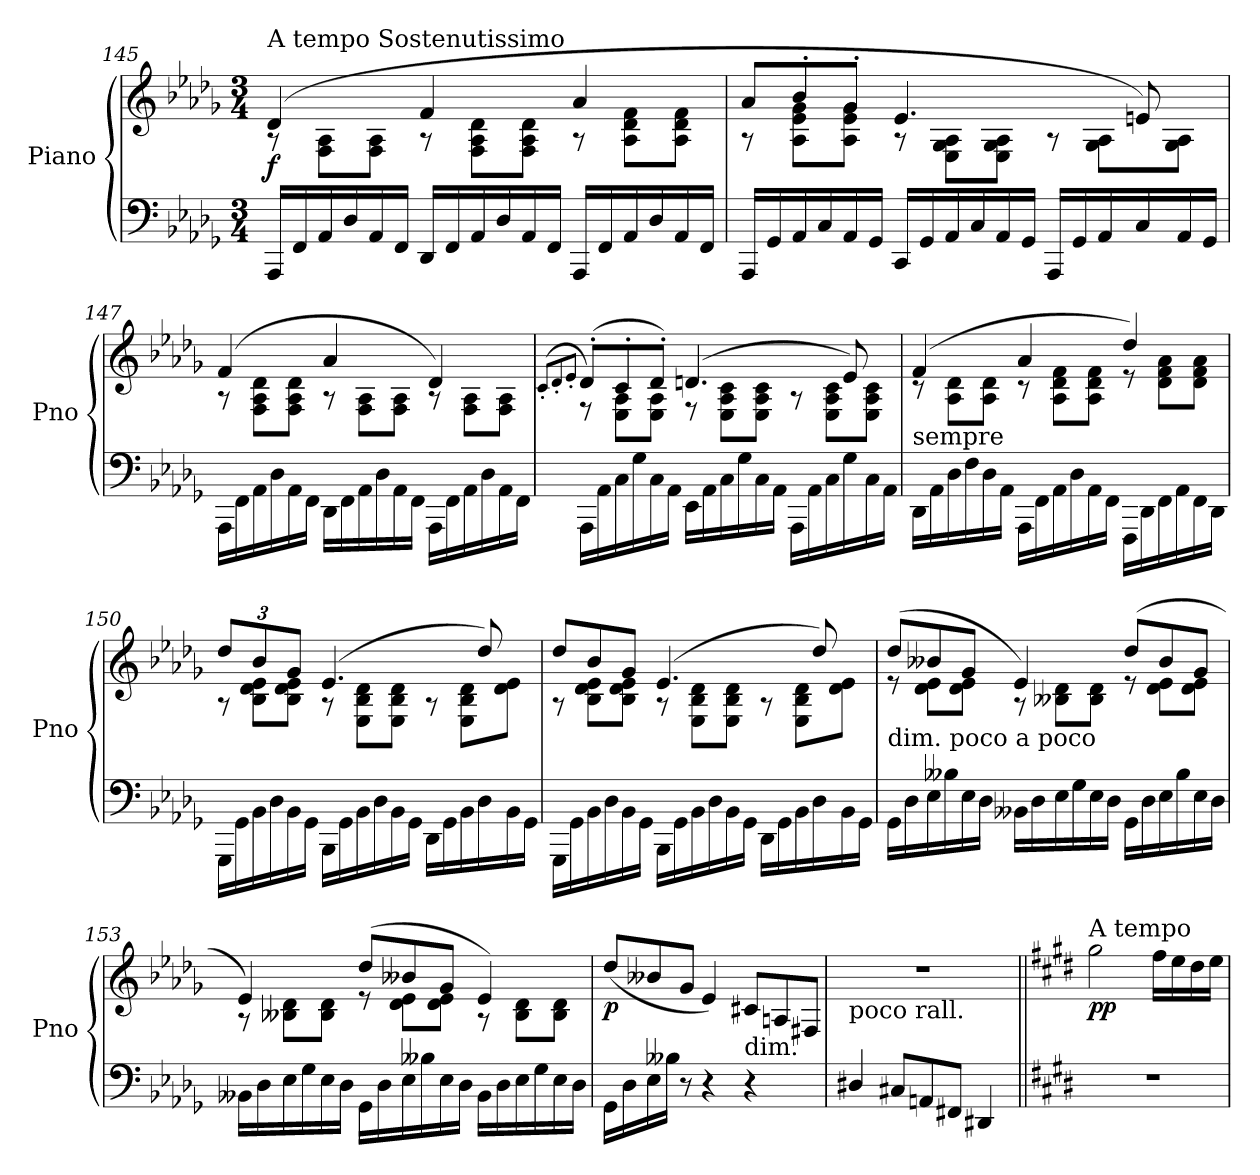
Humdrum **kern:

**kern	**kern	**dynam
*part1	*part1	*part1
*staff2	*staff1	*staff1/2
*I"Piano	*	*
*I'Pno	*	*
!!LO:LB:g=z
*clefF4	*clefG2	*
*k[b-e-a-d-g-]	*k[b-e-a-d-g-]	*
*D-:	*D-:	*
*M3/4	*M3/4	*
=145	=145	=145
*	*^	*
*Xtuplet	*	*Xtuplet	*
!	!LO:TX:a:t=A tempo Sostenutissimo	!	!
!	!	!	!LO:DY:b
24AAA-/LL	(4d-/	12rA	f
24FF/	.	.	.
24AA-/	.	12F\ 12A-\L	.
24D-/	.	.	.
24AA-/	.	12F\ 12A-\J	.
24FF/JJ	.	.	.
24DD-/LL	4f/	12rA	.
24FF/	.	.	.
24AA-/	.	12F\ 12A-\ 12d-\L	.
24D-/	.	.	.
24AA-/	.	12F\ 12A-\ 12d-\J	.
24FF/JJ	.	.	.
24AAA-/LL	4a-/	12rA	.
24FF/	.	.	.
24AA-/	.	12A-\ 12d-\ 12f\L	.
24D-/	.	.	.
24AA-/	.	12A-\ 12d-\ 12f\J	.
24FF/JJ	.	.	.
=146	=146	=146	=146
24AAA-/LL	12a-/L	12rA	.
24GG-/	.	.	.
24AA-/	12b-'/	12A-\ 12e-\ 12g-\L	.
24C/	.	.	.
24AA-/	12g-'/J	12A-\ 12e-\ 12g-\J	.
24GG-/JJ	.	.	.
24CC/LL	4.e-/	12rA	.
24GG-/	.	.	.
24AA-/	.	12E-\ 12G-\ 12A-\L	.
24C/	.	.	.
24AA-/	.	12E-\ 12G-\ 12A-\J	.
24GG-/JJ	.	.	.
24AAA-/LL	.	12rA	.
24GG-/	.	.	.
24AA-/	.	12G-\ 12A-\L	.
24C/	8en/)	.	.
24AA-/	.	12G-\ 12A-\J	.
24GG-/JJ	.	.	.
!!LO:LB:g=z	!!
=147	=147	=147	=147
24AAA-\LL	(4f/	12rA	.
24FF\	.	.	.
24AA-\	.	12F\ 12A-\ 12d-\L	.
24D-\	.	.	.
24AA-\	.	12F\ 12A-\ 12d-\J	.
24FF\JJ	.	.	.
24DD-\LL	4a-/	12rA	.
24FF\	.	.	.
24AA-\	.	12F\ 12A-\L	.
24D-\	.	.	.
24AA-\	.	12F\ 12A-\J	.
24FF\JJ	.	.	.
24AAA-\LL	4d-/)	12rA	.
24FF\	.	.	.
24AA-\	.	12F\ 12A-\L	.
24D-\	.	.	.
24AA-\	.	12F\ 12A-\J	.
24FF\JJ	.	.	.
=148	=148	=148	=148
.	(8qc'/L	.	.
.	8qd-'/	.	.
.	8qe-'/J	.	.
24AAA-\LL	(12d-'/L)	12rF	.
24AA-\	.	.	.
24C\	12c'/	12E-\ 12A-\L	.
24G-\	.	.	.
24C\	12d-'/J)	12E-\ 12A-\J	.
24AA-\JJ	.	.	.
24EE-\LL	(4.dn/	12rF	.
24AA-\	.	.	.
24C\	.	12E-\ 12A-\ 12c\L	.
24G-\	.	.	.
24C\	.	12E-\ 12A-\ 12c\J	.
24AA-\JJ	.	.	.
24AAA-\LL	.	12rA	.
24AA-\	.	.	.
24C\	.	12E-\ 12A-\ 12c\L	.
24G-\	8e-/)	.	.
24C\	.	12E-\ 12A-\ 12c\J	.
24AA-\JJ	.	.	.
!!LO:LB:g=z	!!
=149	=149	=149	=149
!	!LO:TX:b:t=sempre	!	!
24DD-\LL	(4f/	12rc	.
24AA-\	.	.	.
24D-\	.	12A-\ 12d-\L	.
24F\	.	.	.
24D-\	.	12A-\ 12d-\J	.
24AA-\JJ	.	.	.
24AAA-\LL	4a-/	12rc	.
24FF\	.	.	.
24AA-\	.	12A-\ 12d-\ 12f\L	.
24D-\	.	.	.
24AA-\	.	12A-\ 12d-\ 12f\J	.
24FF\JJ	.	.	.
24FFF\LL	4dd-/)	12re	.
24DD-\	.	.	.
24FF\	.	12d-\ 12f\ 12a-\L	.
24AA-\	.	.	.
24FF\	.	12d-\ 12f\ 12a-\J	.
24DD-\JJ	.	.	.
=150	=150	=150	=150
*	*tuplet	*	*
*	*Xbrackettup	*Xtuplet	*
24GGG-\LL	12dd-/L	12rA	.
24GG-\	.	.	.
24BB-\	12b-/	12B-\ 12d-\ 12e-\L	.
24D-\	.	.	.
24BB-\	12g-/J	12B-\ 12d-\ 12e-\J	.
24GG-\JJ	.	.	.
24BBB-\LL	(4.e-/	12rA	.
24GG-\	.	.	.
24BB-\	.	12E-\ 12B-\ 12d-\L	.
24D-\	.	.	.
24BB-\	.	12E-\ 12B-\ 12d-\J	.
24GG-\JJ	.	.	.
24DD-\LL	.	12rA	.
24GG-\	.	.	.
24BB-\	.	12E-\ 12B-\ 12d-\L	.
24D-\	8dd-/)	.	.
24BB-\	.	12d-\ 12e-\J	.
24GG-\JJ	.	.	.
!!LO:LB:g=z	!!
=151	=151	=151	=151
24GGG-\LL	12dd-/L	12rA	.
24GG-\	.	.	.
24BB-\	12b-/	12B-\ 12d-\ 12e-\L	.
24D-\	.	.	.
24BB-\	12g-/J	12B-\ 12d-\ 12e-\J	.
24GG-\JJ	.	.	.
24BBB-\LL	(4.e-/	12rA	.
24GG-\	.	.	.
24BB-\	.	12E-\ 12B-\ 12d-\L	.
24D-\	.	.	.
24BB-\	.	12E-\ 12B-\ 12d-\J	.
24GG-\JJ	.	.	.
24DD-\LL	.	12rA	.
24GG-\	.	.	.
24BB-\	.	12E-\ 12B-\ 12d-\L	.
24D-\	8dd-/)	.	.
24BB-\	.	12d-\ 12e-\J	.
24GG-\JJ	.	.	.
=152	=152	=152	=152
!	!LO:TX:b:t=dim. poco a poco	!	!
24GG-\LL	(12dd-/L	12re	.
24D-\	.	.	.
24E-\	12b--X/	12d-\ 12e-\L	.
24B--X\	.	.	.
24E-\	12g-/J	12d-\ 12e-\J	.
24D-\JJ	.	.	.
24BB--X\LL	4e-/)	12rA	.
24D-\	.	.	.
24E-\	.	12B--X\ 12d-\L	.
24G-\	.	.	.
24E-\	.	12B--\ 12d-\J	.
24D-\JJ	.	.	.
24GG-\LL	(12dd-/L	12re	.
24D-\	.	.	.
24E-\	12b--/	12d-\ 12e-\L	.
24B--\	.	.	.
24E-\	12g-/J	12d-\ 12e-\J	.
24D-\JJ	.	.	.
!!LO:PB:g=z	!!
=153	=153	=153	=153
24BB--X\LL	4e-/)	12rA	.
24D-\	.	.	.
24E-\	.	12B--X\ 12d-\L	.
24G-\	.	.	.
24E-\	.	12B--\ 12d-\J	.
24D-\JJ	.	.	.
24GG-\LL	(12dd-/L	12re	.
24D-\	.	.	.
24E-\	12b--X/	12d-\ 12e-\L	.
24B--X\	.	.	.
24E-\	12g-/J	12d-\ 12e-\J	.
24D-\JJ	.	.	.
24BB--\LL	4e-/)	12rA	.
24D-\	.	.	.
24E-\	.	12B--\ 12d-\L	.
24G-\	.	.	.
24E-\	.	12B--\ 12d-\J	.
24D-\JJ	.	.	.
*	*v	*v	*
=154	=154	=154
!	!	!LO:DY:b
24GG-\LL	(12dd-/L	p
24D-\	.	.
24E-\	12b--X/	.
24B--X\JJ	.	.
12r	12g-/J	.
4r	4e-/)	.
!	!LO:TX:b:t=dim.	!
4r	(12c#X/L	.
.	12An/	.
.	12F#X/J	.
!!LO:PB:g=z
=155	=155	=155
!	!LO:TX:b:t=poco rall.	!
4D#X/)	2.r	.
12C#X/L	.	.
12AAn/	.	.
12FF#X/J	.	.
4DD#X/	.	.
=156||	=156||	=156||
*k[f#c#g#d#]	*k[f#c#g#d#]	*
*E:	*E:	*
!	!LO:TX:a:t=A tempo	!
!	!	!LO:DY:b
2.r	2gg#\	pp
.	16ff#\LL	.
.	16ee\	.
.	16dd#\	.
.	16ee\JJ	.
=	=	=
*-	*-	*-
